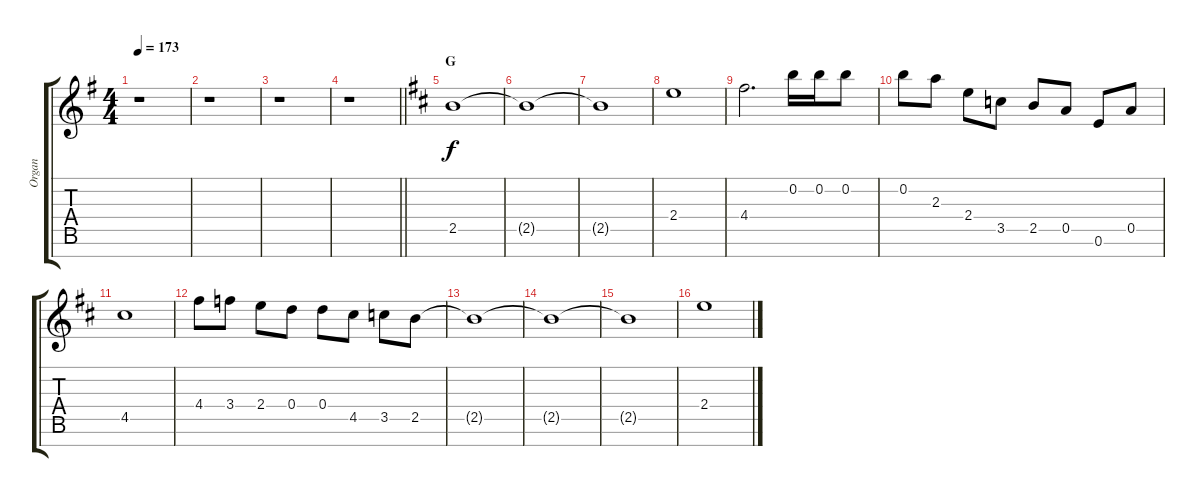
\track ("Organ" "Organ") {instrument rockorgan}
\staff {score tabs}
\tuning (E6 B5 G5 D5 A4 E4 B3) {hide}
\ts (4 4)
\tempo 173
\clef g2
\ks g
r.1{dy f} |
r.1 |
r.1 |
\barLineRight lightlight
r.1 |
\section ("" "G")
\ks d
2.5.1 |
2.5{t}.1 |
2.5{t}.1 |
2.4.1 |
4.4.2{d} 0.2.16 0.2.16 0.2.8 |
0.2.8 2.3.8 2.4.8 3.5.8 2.5.8 0.5.8 0.6.8 0.5.8 |
4.5.1 |
4.4.8 3.4.8 2.4.8 0.4.8 0.4.8 4.5.8 3.5.8 2.5.8 |
2.5{t}.1 |
2.5{t}.1 |
2.5{t}.1 |
2.4.1
